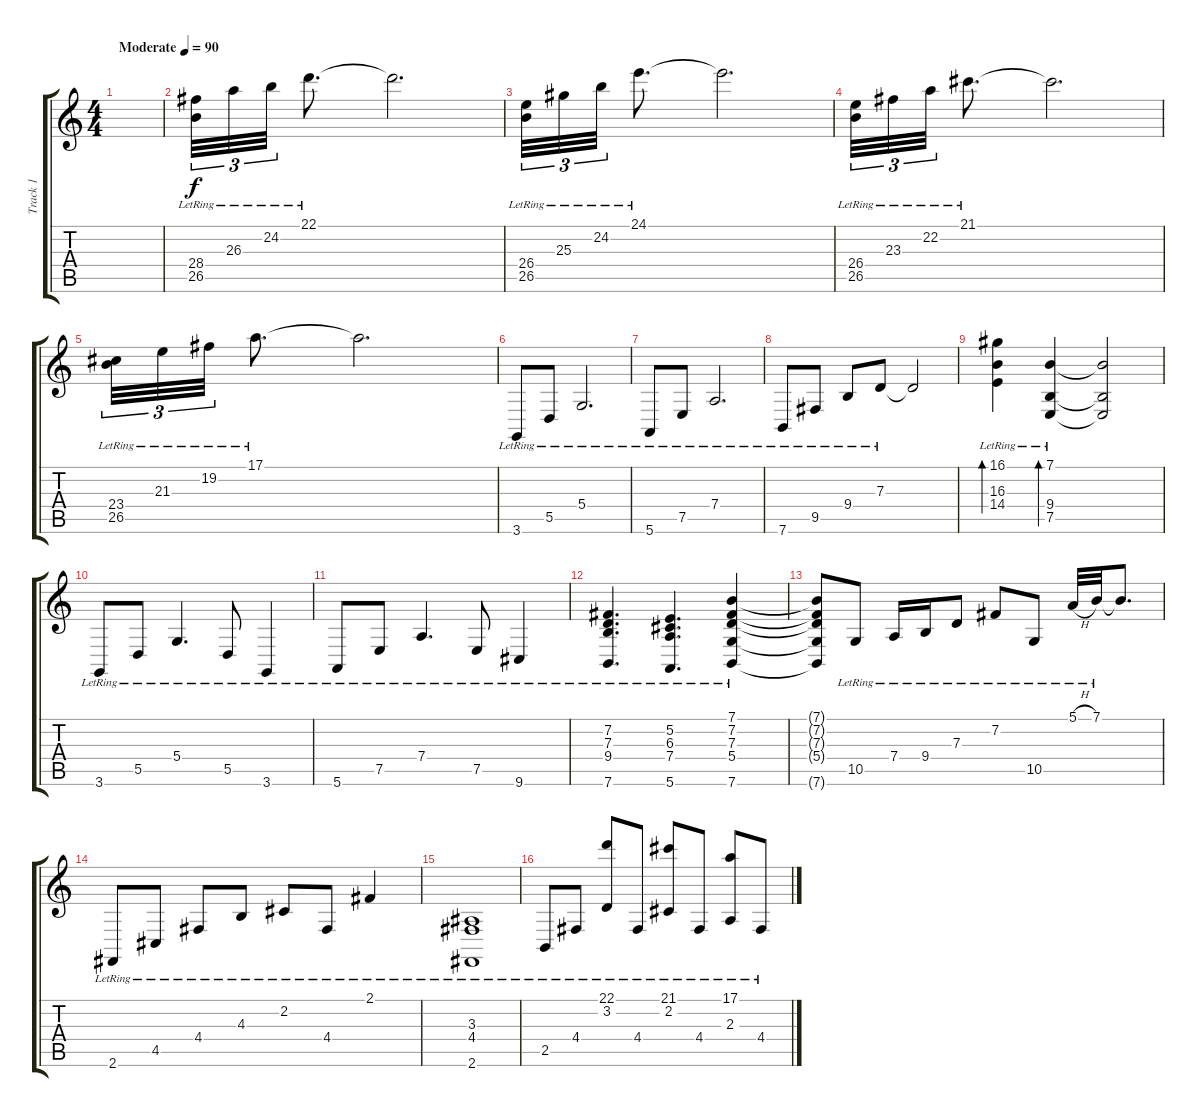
\track ("Track 1" "Track 1") {instrument acousticgrandpiano}
\staff {score tabs}
\tuning (E4 B3 G3 D3 A2 E2) {hide}
\ts (4 4)
\tempo (90 "Moderate")
\clef g2
\ks c
|
(28.4{lr} 26.5{lr}).32{tu (3 2)} 26.3{lr}.32{tu (3 2)} 24.2{lr}.32{tu (3 2)} 22.1{lr}.8{d} 22.1{t}.2{d} |
(26.4{lr} 26.5{lr}).32{tu (3 2)} 25.3{lr}.32{tu (3 2)} 24.2{lr}.32{tu (3 2)} 24.1{lr}.8{d} 24.1{t}.2{d} |
(26.4{lr} 26.5{lr}).32{tu (3 2)} 23.3{lr}.32{tu (3 2)} 22.2{lr}.32{tu (3 2)} 21.1{lr}.8{d} 21.1{t}.2{d} |
(23.4{lr} 26.5{lr}).32{tu (3 2)} 21.3{lr}.32{tu (3 2)} 19.2{lr}.32{tu (3 2)} 17.1{lr}.8{d} 17.1{t}.2{d} |
3.6{lr}.8 5.5{lr}.8 5.4{lr}.2{d} |
5.6{lr}.8 7.5{lr}.8 7.4{lr}.2{d} |
7.6{lr}.8 9.5{lr}.8 9.4{lr}.8 7.3{lr}.8 7.3{t}.2 |
(16.1 16.3 14.4{lr}).4{bd 120} (7.1 9.4{lr} 7.5{lr}).4{bd 120} (7.1{t} 9.4{t} 7.5{t}).2 |
3.6{lr}.8 5.5{lr}.8 5.4{lr}.4{d} 5.5{lr}.8 3.6{lr}.4 |
5.6{lr}.8 7.5{lr}.8 7.4{lr}.4{d} 7.5{lr}.8 9.6{lr}.4 |
(7.2{lr} 7.3{lr} 9.4{lr} 7.6{lr}).4{d} (5.2{lr} 6.3{lr} 7.4{lr} 5.6{lr}).4{d} (7.1{lr} 7.2{lr} 7.3{lr} 5.4{lr} 7.6{lr}).4 |
(7.1{t} 7.2{t} 7.3{t} 5.4{t} 7.6{t}).8 10.5{lr}.8 7.4{lr}.16 9.4{lr}.16 7.3{lr}.8 7.2{lr}.8 10.5{lr}.8 5.1{h lr}.32 7.1{lr}.32 7.1{t}.8{d} |
2.6{lr}.8 4.5{lr}.8 4.4{lr}.8 4.3{lr}.8 2.2{lr}.8 4.4{lr}.8 2.1{lr}.4 |
(3.3{lr} 4.4{lr} 2.6{lr}).1 |
2.5{lr}.8{volume 12} 4.4{lr}.8 (22.1{lr} 3.2{lr}).8 4.4{lr}.8 (21.1{lr} 2.2{lr}).8 4.4{lr}.8 (17.1{lr} 2.3{lr}).8 4.4{lr}.8
